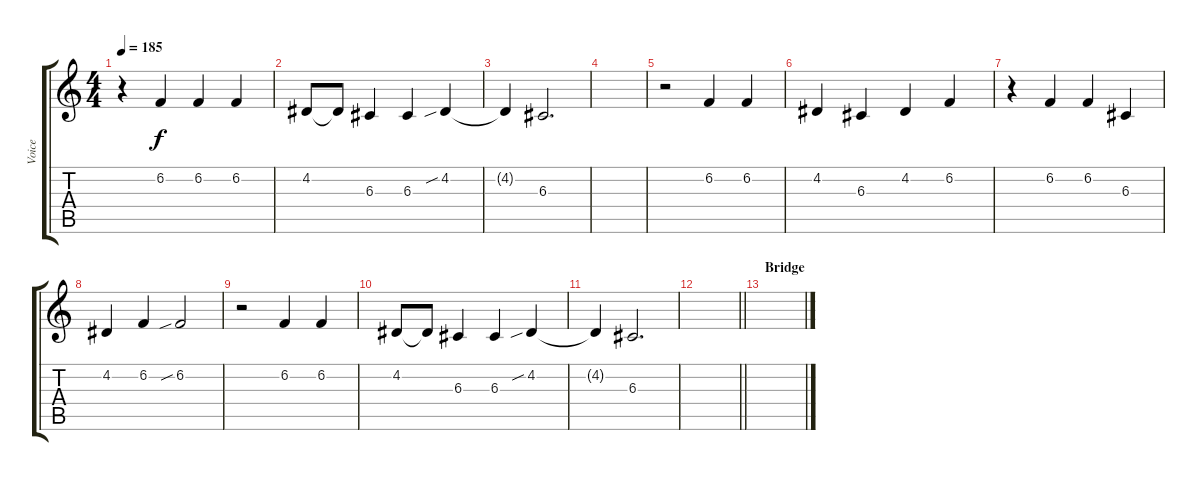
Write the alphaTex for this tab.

\track ("Voice" "Voice") {instrument englishhorn}
\staff {score tabs}
\tuning (E4 B3 G3 D3 A2 E2) {hide}
\ts (4 4)
\tempo 185
\clef g2
\ks c
r.4{dy f} 6.2.4 6.2.4 6.2.4 |
4.2.8 4.2{t}.8 6.3.4 6.3.4 4.2{sib}.4 |
4.2{t}.4 6.3.2{d} |
|
r.2 6.2.4 6.2.4 |
4.2.4 6.3.4 4.2.4 6.2.4 |
r.4 6.2.4 6.2.4 6.3.4 |
4.2.4 6.2.4 6.2{sib}.2 |
r.2 6.2.4 6.2.4 |
4.2.8 4.2{t}.8 6.3.4 6.3.4 4.2{sib}.4 |
4.2{t}.4 6.3.2{d} |
\barLineRight lightlight
|
\section ("" "Bridge")
